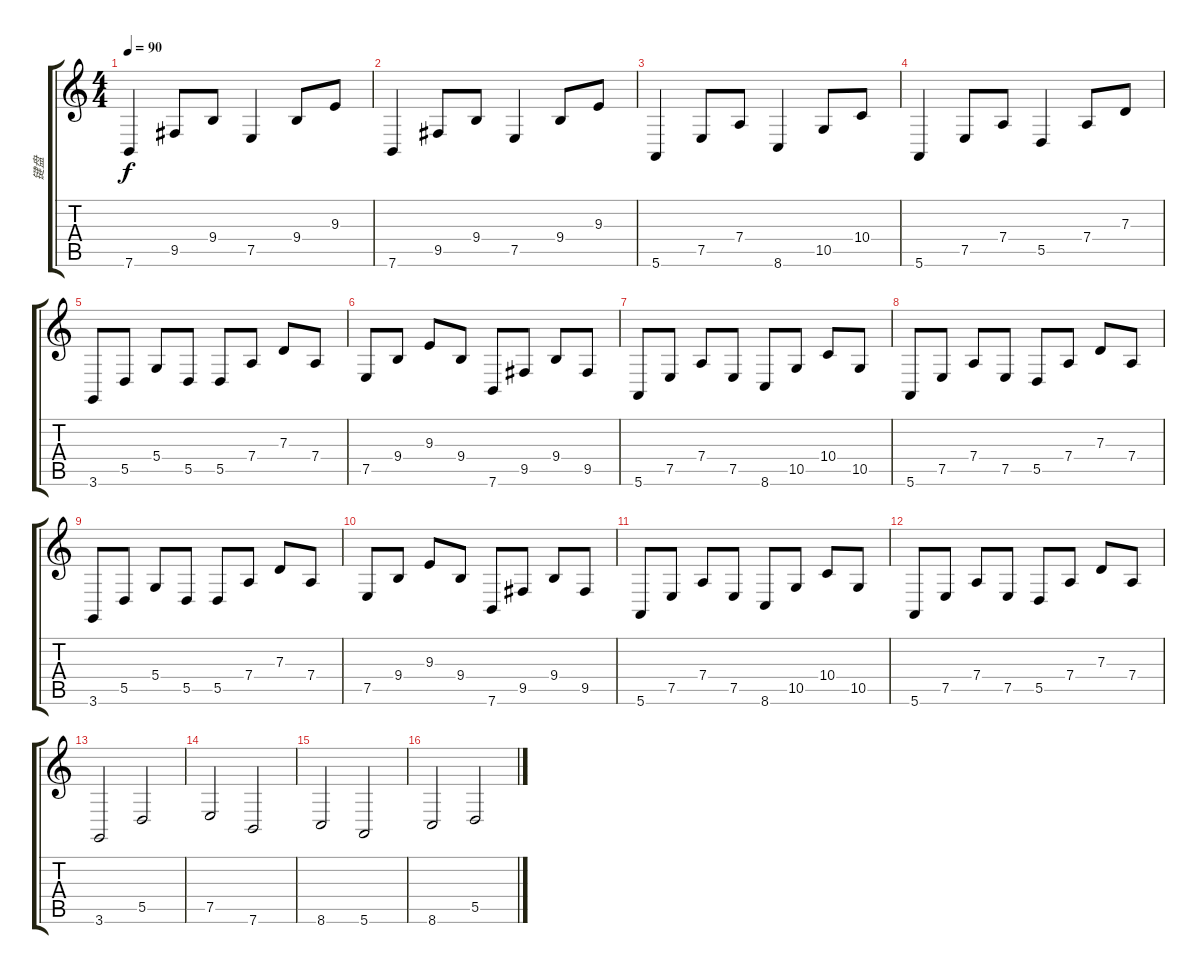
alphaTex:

\track ("键盘" "键盘") {instrument acousticgrandpiano}
\staff {score tabs}
\tuning (E4 B3 G3 D3 A2 E2) {hide}
\ts (4 4)
\tempo 90
\clef g2
\ks c
7.6.4{dy f} 9.5.8 9.4.8 7.5.4 9.4.8 9.3.8 |
7.6.4 9.5.8 9.4.8 7.5.4 9.4.8 9.3.8 |
5.6.4 7.5.8 7.4.8 8.6.4 10.5.8 10.4.8 |
5.6.4 7.5.8 7.4.8 5.5.4 7.4.8 7.3.8 |
3.6.8 5.5.8 5.4.8 5.5.8 5.5.8 7.4.8 7.3.8 7.4.8 |
7.5.8 9.4.8 9.3.8 9.4.8 7.6.8 9.5.8 9.4.8 9.5.8 |
5.6.8 7.5.8 7.4.8 7.5.8 8.6.8 10.5.8 10.4.8 10.5.8 |
5.6.8 7.5.8 7.4.8 7.5.8 5.5.8 7.4.8 7.3.8 7.4.8 |
3.6.8 5.5.8 5.4.8 5.5.8 5.5.8 7.4.8 7.3.8 7.4.8 |
7.5.8 9.4.8 9.3.8 9.4.8 7.6.8 9.5.8 9.4.8 9.5.8 |
5.6.8 7.5.8 7.4.8 7.5.8 8.6.8{txt ""} 10.5.8 10.4.8 10.5.8 |
5.6.8 7.5.8 7.4.8 7.5.8 5.5.8 7.4.8 7.3.8 7.4.8 |
3.6.2 5.5.2 |
7.5.2 7.6.2 |
8.6.2 5.6.2 |
8.6.2 5.5.2
